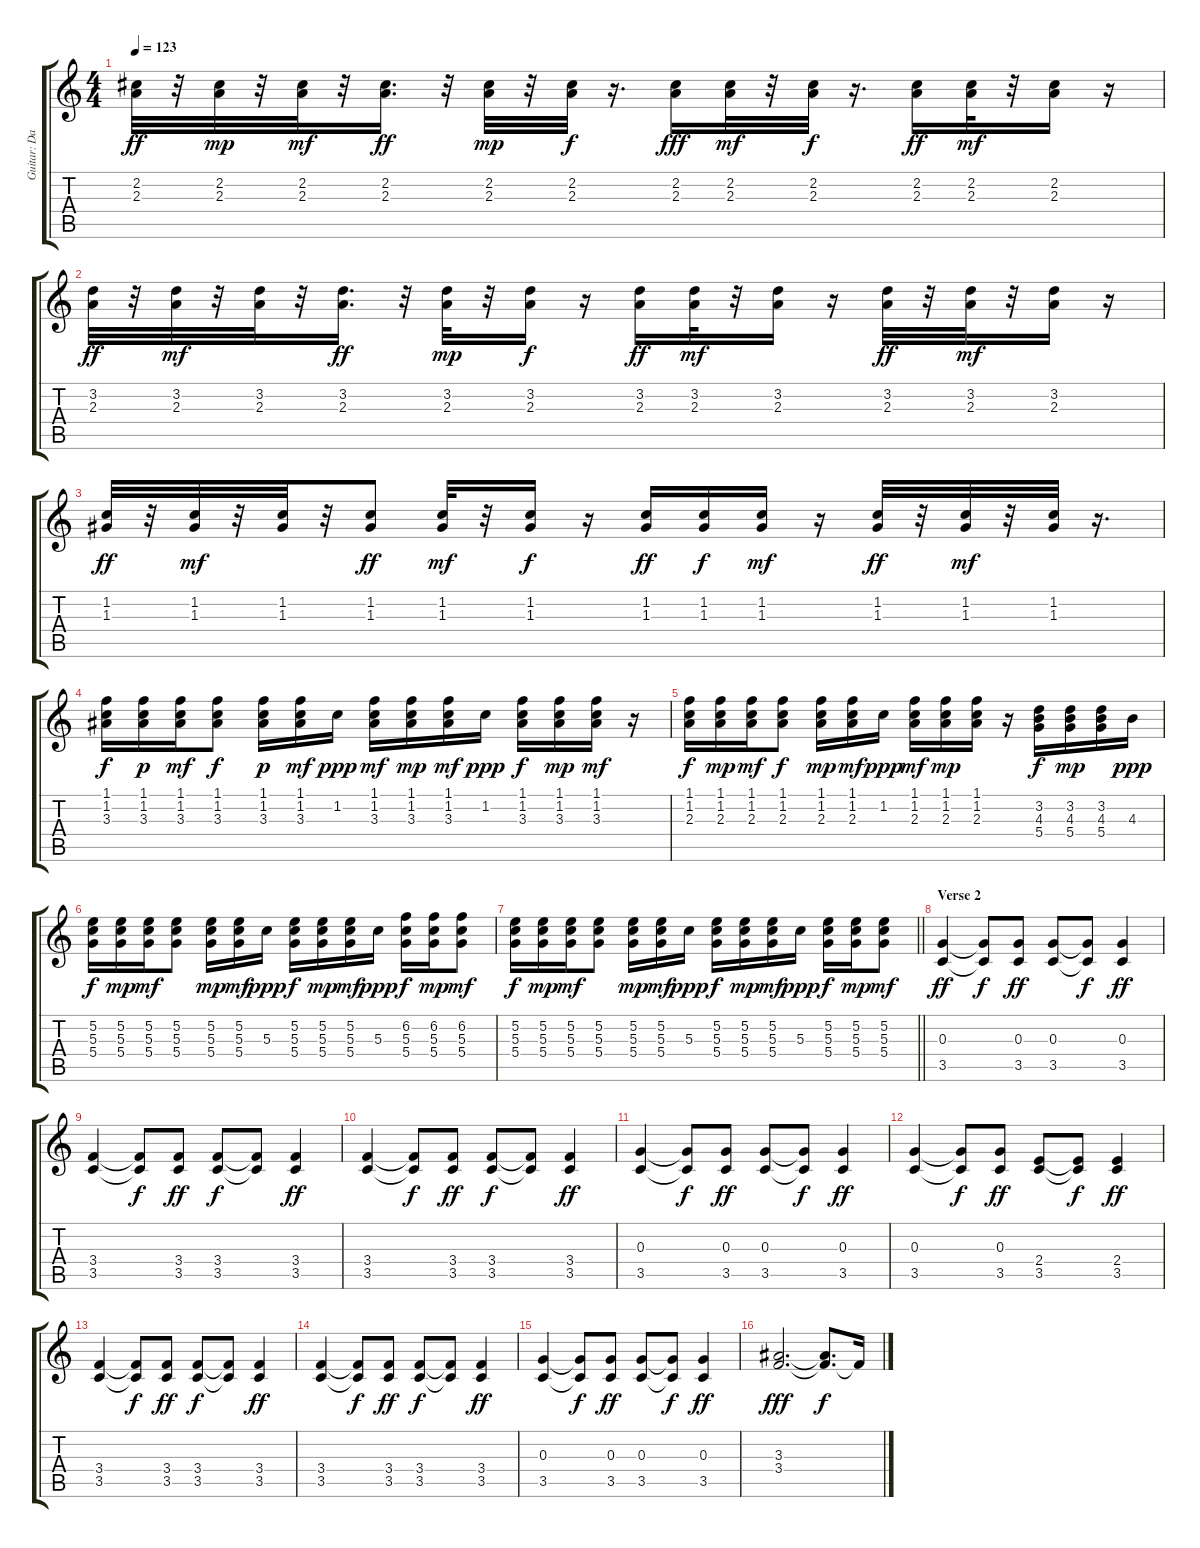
\track ("Guitar: Dave Brown" "Guitar: Da") {instrument acousticguitarsteel}
\staff {score tabs}
\tuning (E4 B3 G3 D3 A2 E2) {hide}
\ts (4 4)
\tempo 123
\clef g2
\ks c
(2.2 2.3).32{dy ff} r.32 (2.2 2.3).32{dy mp} r.32 (2.2 2.3).32{dy mf} r.32 (2.2 2.3).16{d dy ff} r.32 (2.2 2.3).32{dy mp} r.32 (2.2 2.3).32{dy f} r.16{d} (2.2 2.3).16{dy fff} (2.2 2.3).32{dy mf} r.32 (2.2 2.3).32{dy f} r.16{d} (2.2 2.3).16{dy ff} (2.2 2.3).32{dy mf} r.32 (2.2 2.3).16 r.16 |
(3.2 2.3).32{dy ff} r.32 (3.2 2.3).32{dy mf} r.32 (3.2 2.3).32 r.32 (3.2 2.3).16{d dy ff} r.32 (3.2 2.3).32{dy mp} r.32 (3.2 2.3).16{dy f} r.16 (3.2 2.3).16{dy ff} (3.2 2.3).32{dy mf} r.32 (3.2 2.3).16 r.16 (3.2 2.3).32{dy ff} r.32 (3.2 2.3).32{dy mf} r.32 (3.2 2.3).16 r.16 |
(1.2 1.3).32{dy ff} r.32 (1.2 1.3).32{dy mf} r.32 (1.2 1.3).32 r.32 (1.2 1.3).8{dy ff} (1.2 1.3).32{dy mf} r.32 (1.2 1.3).16{dy f} r.16 (1.2 1.3).16{dy ff} (1.2 1.3).16{dy f} (1.2 1.3).16{dy mf} r.16 (1.2 1.3).32{dy ff} r.32 (1.2 1.3).32{dy mf} r.32 (1.2 1.3).32 r.16{d} |
(1.1 1.2 3.3).16{dy f} (1.1 1.2 3.3).16{dy p} (1.1 1.2 3.3).16{dy mf} (1.1 1.2 3.3).8{dy f} (1.1 1.2 3.3).16{dy p} (1.1 1.2 3.3).16{dy mf} 1.2.16{dy ppp} (1.1 1.2 3.3).16{dy mf} (1.1 1.2 3.3).16{dy mp} (1.1 1.2 3.3).16{dy mf} 1.2.16{dy ppp} (1.1 1.2 3.3).16{dy f} (1.1 1.2 3.3).16{dy mp} (1.1 1.2 3.3).16{dy mf} r.16 |
(1.1 1.2 2.3).16{dy f} (1.1 1.2 2.3).16{dy mp} (1.1 1.2 2.3).16{dy mf} (1.1 1.2 2.3).8{dy f} (1.1 1.2 2.3).16{dy mp} (1.1 1.2 2.3).16{dy mf} 1.2.16{dy ppp} (1.1 1.2 2.3).16{dy mf} (1.1 1.2 2.3).16{dy mp} (1.1 1.2 2.3).16 r.16 (3.2 4.3 5.4).16{dy f} (3.2 4.3 5.4).16{dy mp} (3.2 4.3 5.4).16 4.3.16{dy ppp} |
(5.2 5.3 5.4).16{dy f} (5.2 5.3 5.4).16{dy mp} (5.2 5.3 5.4).16{dy mf} (5.2 5.3 5.4).8 (5.2 5.3 5.4).16{dy mp} (5.2 5.3 5.4).16{dy mf} 5.3.16{dy ppp} (5.2 5.3 5.4).16{dy f} (5.2 5.3 5.4).16{dy mp} (5.2 5.3 5.4).16{dy mf} 5.3.16{dy ppp} (6.2 5.3 5.4).16{dy f} (6.2 5.3 5.4).16{dy mp} (6.2 5.3 5.4).8{dy mf} |
\barLineRight lightlight
(5.2 5.3 5.4).16{dy f} (5.2 5.3 5.4).16{dy mp} (5.2 5.3 5.4).16{dy mf} (5.2 5.3 5.4).8 (5.2 5.3 5.4).16{dy mp} (5.2 5.3 5.4).16{dy mf} 5.3.16{dy ppp} (5.2 5.3 5.4).16{dy f} (5.2 5.3 5.4).16{dy mp} (5.2 5.3 5.4).16{dy mf} 5.3.16{dy ppp} (5.2 5.3 5.4).16{dy f} (5.2 5.3 5.4).16{dy mp} (5.2 5.3 5.4).8{dy mf} |
\section ("" "Verse 2")
(0.3 3.5).4{dy ff} (0.3{t} 3.5{t}).8{dy f} (0.3 3.5).8{dy ff} (0.3 3.5).8 (0.3{t} 3.5{t}).8{dy f} (0.3 3.5).4{dy ff} |
(3.4 3.5).4 (3.4{t} 3.5{t}).8{dy f} (3.4 3.5).8{dy ff} (3.4 3.5).8{dy f} (3.4{t} 3.5{t}).8 (3.4 3.5).4{dy ff} |
(3.4 3.5).4 (3.4{t} 3.5{t}).8{dy f} (3.4 3.5).8{dy ff} (3.4 3.5).8{dy f} (3.4{t} 3.5{t}).8 (3.4 3.5).4{dy ff} |
(0.3 3.5).4 (0.3{t} 3.5{t}).8{dy f} (0.3 3.5).8{dy ff} (0.3 3.5).8 (0.3{t} 3.5{t}).8{dy f} (0.3 3.5).4{dy ff} |
(0.3 3.5).4 (0.3{t} 3.5{t}).8{dy f} (0.3 3.5).8{dy ff} (2.4 3.5).8 (2.4{t} 3.5{t}).8{dy f} (2.4 3.5).4{dy ff} |
(3.4 3.5).4 (3.4{t} 3.5{t}).8{dy f} (3.4 3.5).8{dy ff} (3.4 3.5).8{dy f} (3.4{t} 3.5{t}).8 (3.4 3.5).4{dy ff} |
(3.4 3.5).4 (3.4{t} 3.5{t}).8{dy f} (3.4 3.5).8{dy ff} (3.4 3.5).8{dy f} (3.4{t} 3.5{t}).8 (3.4 3.5).4{dy ff} |
(0.3 3.5).4 (0.3{t} 3.5{t}).8{dy f} (0.3 3.5).8{dy ff} (0.3 3.5).8 (0.3{t} 3.5{t}).8{dy f} (0.3 3.5).4{dy ff} |
(3.3 3.4).2{d dy fff} (3.3{t} 3.4{t}).8{d dy f} 3.4{t}.16
